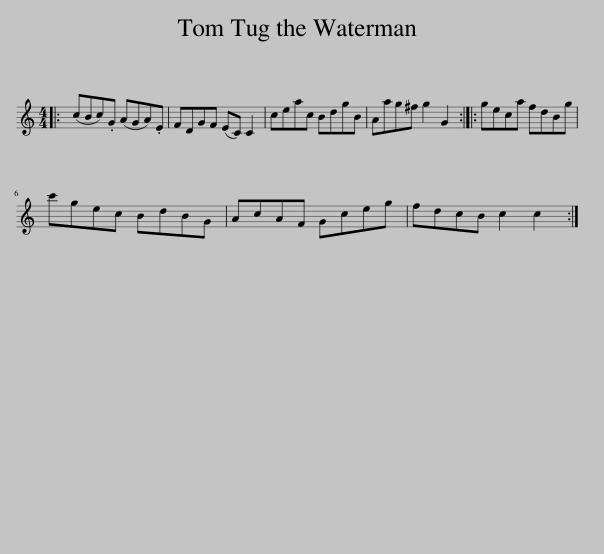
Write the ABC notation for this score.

X:1
L:1/8
M:4/4
I:linebreak $
K:C
V:1 treble
V:1
|: (cBc).G (AGA).E | FDGF (EC) C2 | ceac BdgB | Aag^f g2 G2 :: geca fdBg |$ %5
 c'gec BdBG | AcAF Gceg | fdcB c2 c2 :| %8
